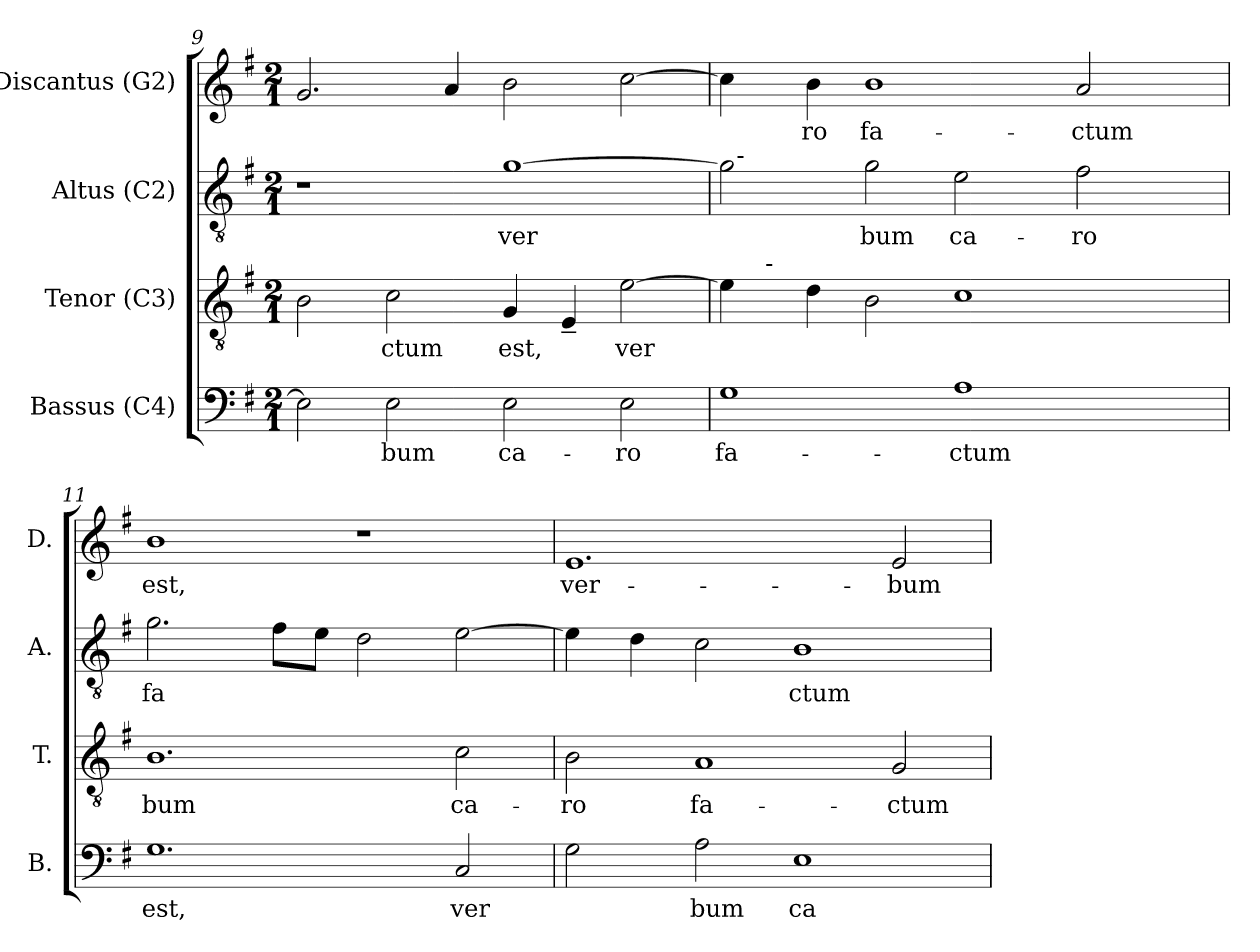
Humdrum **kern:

**kern	**text	**kern	**text	**kern	**text	**kern	**text
*part4	*part4	*part3	*part3	*part2	*part2	*part1	*part1
*staff4	*staff4	*staff3	*staff3	*staff2	*staff2	*staff1	*staff1
*I"Bassus (C4)	*	*I"Tenor (C3)	*	*I"Altus (C2)	*	*I"Discantus (G2)	*
*I'B.	*	*I'T.	*	*I'A.	*	*I'D.	*
*clefF4	*	*clefGv2	*	*clefGv2	*	*clefG2	*
*k[f#]	*	*k[f#]	*	*k[f#]	*	*k[f#]	*
*G:	*	*G:	*	*G:	*	*G:	*
*M2/1	*	*M2/1	*	*M2/1	*	*M2/1	*
=9	=9	=9	=9	=9	=9	=9	=9
!	!LO:LY:b:cj	!	!LO:LY:b:cj	!	!	!	!LO:LY:b:cj
2E\]	--	2B\	--	1r	.	2.g/	--
!	!LO:LY:b:cj	!	!LO:LY:b:cj	!	!	!	!
2E\	-bum	2c\	-ctum	.	.	.	.
!	!	!	!	!	!	!	!LO:LY:b:cj
.	.	.	.	.	.	4a/	--
!	!LO:LY:b:cj	!	!LO:LY:b:cj	!	!LO:LY:b:cj	!	!LO:LY:b:cj
2E\	ca-	4G/	est,	[<1g	ver-	2b\	--
!	!	!	!LO:LY:b:cj	!	!	!	!
.	.	4E~</	.	.	.	.	.
!	!LO:LY:b:cj	!	!LO:LY:b:cj	!	!	!	!LO:LY:b:cj
2E\	-ro	[<2e\	ver-	.	.	[<2cc\	--
!!LO:LB:g=z
=10	=10	=10	=10	=10	=10	=10	=10
!	!LO:LY:b:cj	!	!LO:LY:b:cj	!	!LO:LY:b:cj	!	!LO:LY:b:cj
*	*	*^	*	*^	*	*	*
1G	fa-	4e\]	16..ryy	--	2g\]	32ryy	--	4cc\]	--
!	!	!	!	!	!	!LO:TX:a:t=-	!	!	!
.	.	.	.	.	.	1ryy	.	.	.
!	!	!	!LO:TX:a:t=-	!	!	!	!	!	!
.	.	.	1ryy	.	.	.	.	.	.
!	!	!	!	!LO:LY:b:cj	!	!	!	!	!LO:LY:b:cj
.	.	4d\	.	--	.	.	.	4b\	-ro
!	!	!	!	!LO:LY:b:cj	!	!	!LO:LY:b:cj	!	!LO:LY:b:cj
.	.	2B\	.	--	2g\	.	-bum	1b	fa-
!	!LO:LY:b:cj	!	!	!LO:LY:b:cj	!	!	!LO:LY:b:cj	!	!
1A	-ctum	1c	.	--	2e\	.	ca-	.	.
.	.	.	.	.	.	2ryy	.	.	.
.	.	.	2ryy	.	.	.	.	.	.
!	!	!	!	!	!	!	!LO:LY:b:cj	!	!LO:LY:b:cj
.	.	.	.	.	2f#\	.	-ro	2a/	-ctum
.	.	.	.	.	.	4...ryy	.	.	.
.	.	.	4ryy	.	.	.	.	.	.
.	.	.	8ryy	.	.	.	.	.	.
.	.	.	64ryy	.	.	.	.	.	.
=11	=11	=11	=11	=11	=11	=11	=11	=11	=11
!	!LO:LY:b:cj	!	!	!LO:LY:b:cj	!	!	!LO:LY:b:cj	!	!LO:LY:b:cj
*	*	*v	*v	*	*	*	*	*	*
*	*	*	*	*v	*v	*	*	*
1.G	est,	1.B	-bum	2.g\	fa-	1b	est,
!	!	!	!	!	!LO:LY:b:cj	!	!
.	.	.	.	8f#\L	--	.	.
!	!	!	!	!	!LO:LY:b:cj	!	!
.	.	.	.	8e\J	--	.	.
!	!	!	!	!	!LO:LY:b:cj	!	!
.	.	.	.	2d\	--	1r	.
!	!LO:LY:b:cj	!	!LO:LY:b:cj	!	!LO:LY:b:cj	!	!
2C/	ver-	2c\	ca-	[>2e\	--	.	.
=12	=12	=12	=12	=12	=12	=12	=12
!	!LO:LY:b:cj	!	!LO:LY:b:cj	!	!LO:LY:b:cj	!	!LO:LY:b:cj
2G\	--	2B\	-ro	4e\]	--	1.e	ver-
!	!	!	!	!	!LO:LY:b:cj	!	!
.	.	.	.	4d\	--	.	.
!	!LO:LY:b:cj	!	!LO:LY:b:cj	!	!LO:LY:b:cj	!	!
2A\	-bum	1A	fa-	2c\	--	.	.
!	!LO:LY:b:cj	!	!	!	!LO:LY:b:cj	!	!
1E	ca-	.	.	1B	-ctum	.	.
!	!	!	!LO:LY:b:cj	!	!	!	!LO:LY:b:cj
.	.	2G/	-ctum	.	.	2e/	-bum
=	=	=	=	=	=	=	=
*-	*-	*-	*-	*-	*-	*-	*-
